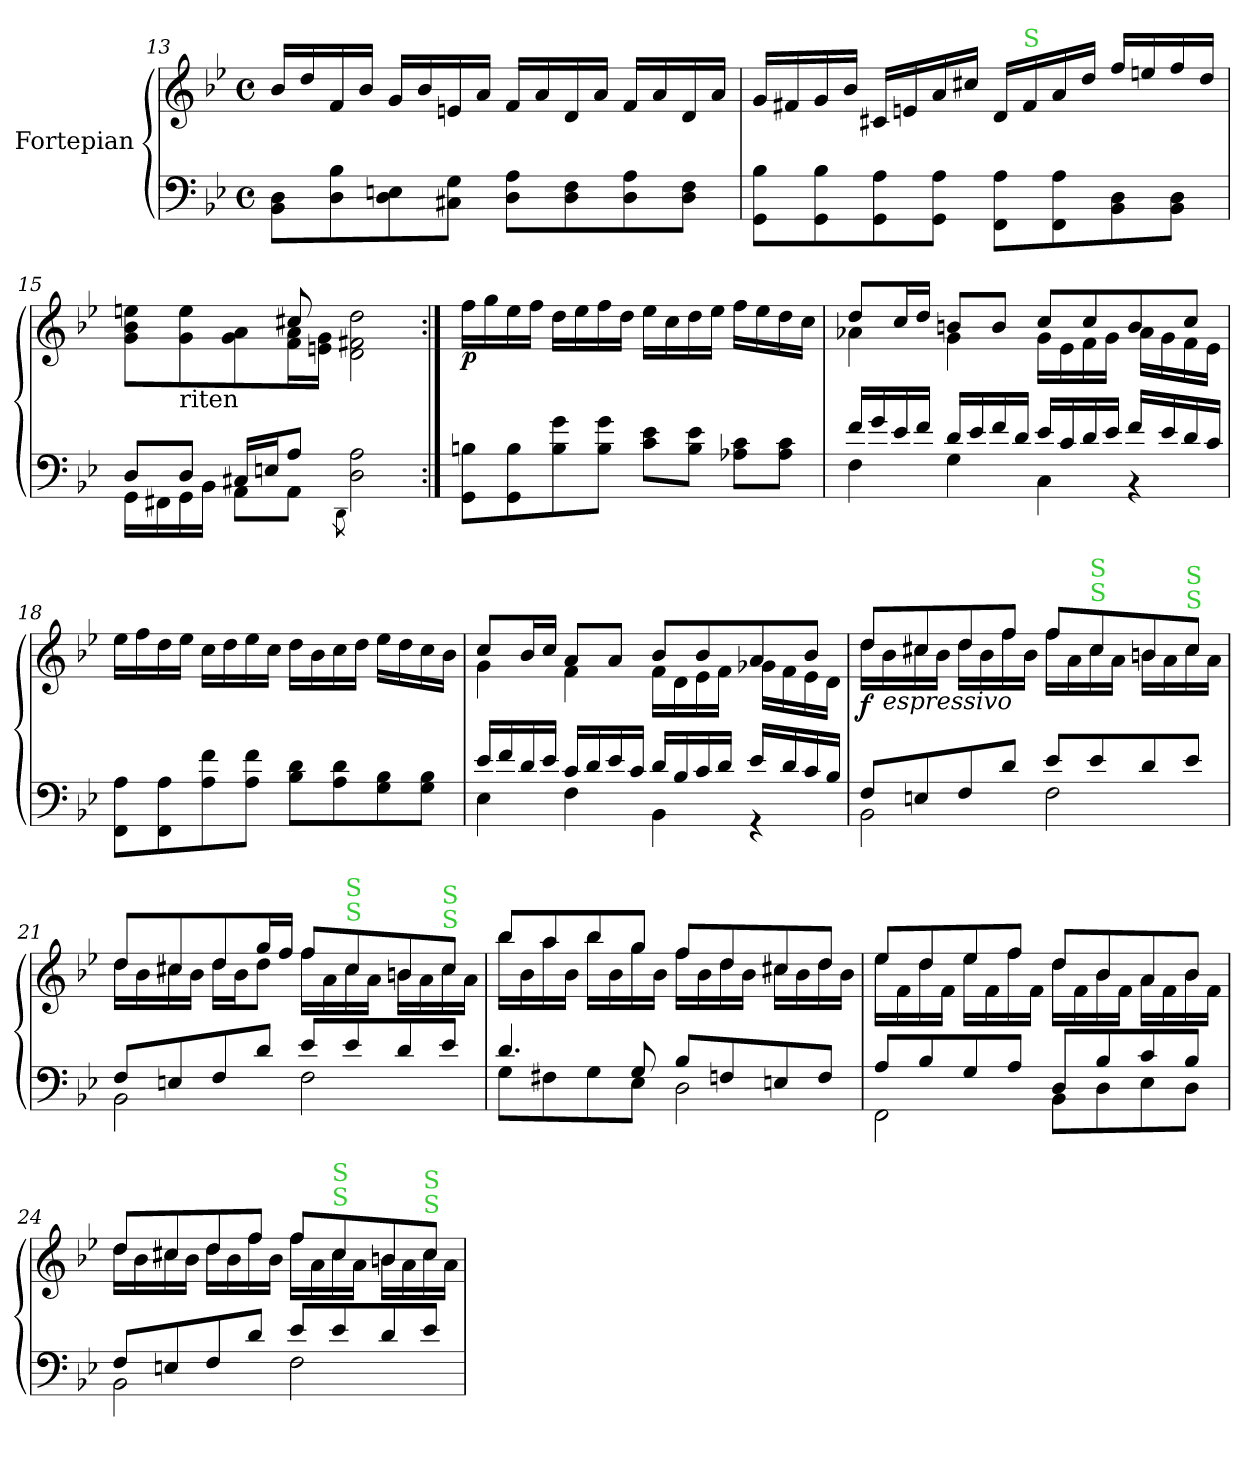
**kern	**kern	**dynam
*part2	*part1	*part1
*staff2	*staff1	*staff1
*I"Fortepian	*I"Fortepian	*
*clefF4	*clefG2	*
*k[b-e-]	*k[b-e-]	*
*M4/4	*M4/4	*
*met(c)	*met(c)	*
=13	=13	=13
8BB-\ 8D\L	16b-/LL	.
.	16dd/	.
8D\ 8B-\	16f/	.
.	16b-/JJ	.
8D\ 8En\	16g/LL	.
.	16b-/	.
8C#X\ 8G\J	16en/	.
.	16a/JJ	.
8D\ 8A\L	16f/LL	.
.	16a/	.
8D\ 8F\	16d/	.
.	16a/JJ	.
8D\ 8A\	16f/LL	.
.	16a/	.
8D\ 8F\J	16d/	.
.	16a/JJ	.
=14	=14	=14
8GG\ 8B-\L	16g/LL	.
.	16f#X/	.
8GG\ 8B-\	16g/	.
.	16b-/JJ	.
8GG\ 8A\	16c#X/LL	.
.	16en/	.
8GG\ 8A\J	16a/	.
.	16cc#X/JJ	.
8FF\ 8A\L	16d/LL	.
!	!LO:TX:a:color=limegreen:t=S	!
.	16f#/	.
8FF\ 8A\	16a/	.
.	16dd/JJ	.
8BB-\ 8D\	16ff/LL	.
.	16een/	.
8BB-\ 8D\J	16ff/	.
.	16dd/JJ	.
=15	=15	=15
*^	*^	*
8D/L	16GG\LL	4.ryy	8g\ 8b-\ 8een\L	.
.	16FF#X\	.	.	.
!	!	!	!LO:TX:b:t=riten	!
8D/J	16GG\	.	8g\ 8ee\	.
.	16BB-\JJ	.	.	.
16C#X/LL	8AA\L	.	8g\ 8a\	.
16En/J	.	.	.	.
8A/J	8AA\J	8cc#X/	16f\ 16a\L	.
.	.	.	16en\ 16g\JJ	.
8qDD\	.	.	.	.
2D\ 2A\	2ryy	2ryy	2d\ 2f#X\ 2dd\	.
*v	*v	*	*	*
*	*v	*v	*
=16:|!	=16:|!	=16:|!
8GG\ 8Bn\L	16ff\LL	p
.	16gg\	.
8GG\ 8B\	16ee-\	.
.	16ff\JJ	.
8B\ 8g\	16dd\LL	.
.	16ee-\	.
8B\ 8g\J	16ff\	.
.	16dd\JJ	.
8c\ 8e-\L	16ee-\LL	.
.	16cc\	.
8B\ 8e-\J	16dd\	.
.	16ee-\JJ	.
8A-X\ 8c\L	16ff\LL	.
.	16ee-\	.
8A-\ 8c\J	16dd\	.
.	16cc\JJ	.
=17	=17	=17
*^	*^	*
16f/LL	4F\	8dd/L	4a-X\	.
16g/	.	.	.	.
16e-/	.	16cc/L	.	.
16f/JJ	.	16dd/JJ	.	.
16d/LL	4G\	8bn/L	4g\	.
16e-/	.	.	.	.
16f/	.	8b/J	.	.
16d/JJ	.	.	.	.
16e-/LL	4C\	8cc/L	16g\LL	.
16c/	.	.	16e-\	.
16d/	.	8cc/	16f\	.
16e-/JJ	.	.	16g\JJ	.
16f/LL	4r	8b/	16a-\LL	.
16e-/	.	.	16g\	.
16d/	.	8cc/J	16f\	.
16c/JJ	.	.	16e-\JJ	.
*v	*v	*	*	*
*	*v	*v	*
=18	=18	=18
8FF\ 8A\L	16ee-\LL	.
.	16ff\	.
8FF\ 8A\	16dd\	.
.	16ee-\JJ	.
8A\ 8f\	16cc\LL	.
.	16dd\	.
8A\ 8f\J	16ee-\	.
.	16cc\JJ	.
8B-\ 8d\L	16dd\LL	.
.	16b-\	.
8A\ 8d\	16cc\	.
.	16dd\JJ	.
8G\ 8B-\	16ee-\LL	.
.	16dd\	.
8G\ 8B-\J	16cc\	.
.	16b-\JJ	.
=19	=19	=19
*^	*^	*
16e-/LL	4E-\	8cc/L	4g\	.
16f/	.	.	.	.
16d/	.	16b-/L	.	.
16e-/JJ	.	16cc/JJ	.	.
16c/LL	4F\	8a/L	4f\	.
16d/	.	.	.	.
16e-/	.	8a/J	.	.
16c/JJ	.	.	.	.
16d/LL	4BB-\	8b-/L	16f\LL	.
16B-/	.	.	16d\	.
16c/	.	8b-/	16e-\	.
16d/JJ	.	.	16f\JJ	.
16e-/LL	4r	8a/	16g-X\LL	.
16d/	.	.	16f\	.
16c/	.	8b-/J	16e-\	.
16B-/JJ	.	.	16d\JJ	.
=20	=20	=20	=20	=20
8F/L	2BB-\	8dd/L	16dd\LL	f
!	!	!	!LO:TX:b:i:t=espressivo	!
.	.	.	16b-\	.
8En/	.	8cc#X/	16cc#X\	.
.	.	.	16b-\JJ	.
8F/	.	8dd/	16dd\LL	.
.	.	.	16b-\	.
8d/J	.	8ff/J	16ff\	.
.	.	.	16b-\JJ	.
8e-/L	2F\	8ff/L	16ff\LL	.
.	.	.	16a\	.
!	!	!LO:TX:a:color=limegreen:t=S	!	!
!	!	!LO:TX:a:color=limegreen:t=S	!	!
8e-/	.	8cc#/	16cc#\	.
.	.	.	16a\JJ	.
8d/	.	8bn/	16bn\LL	.
.	.	.	16a\	.
!	!	!LO:TX:a:color=limegreen:t=S	!	!
!	!	!LO:TX:a:color=limegreen:t=S	!	!
8e-/J	.	8cc#/J	16cc#\	.
.	.	.	16a\JJ	.
=21	=21	=21	=21	=21
8F/L	2BB-\	8dd/L	16dd\LL	.
.	.	.	16b-\	.
8En/	.	8cc#X/	16cc#X\	.
.	.	.	16b-\JJ	.
8F/	.	8dd/	16dd\LL	.
.	.	.	16b-\J	.
8d/J	.	16gg/L	8dd\J	.
.	.	16ff/JJ	.	.
8e-/L	2F\	8ff/L	16ff\LL	.
.	.	.	16a\	.
!	!	!LO:TX:a:color=limegreen:t=S	!	!
!	!	!LO:TX:a:color=limegreen:t=S	!	!
8e-/	.	8cc#/	16cc#\	.
.	.	.	16a\JJ	.
8d/	.	8bn/	16bn\LL	.
.	.	.	16a\	.
!	!	!LO:TX:a:color=limegreen:t=S	!	!
!	!	!LO:TX:a:color=limegreen:t=S	!	!
8e-/J	.	8cc#/J	16cc#\	.
.	.	.	16a\JJ	.
=22	=22	=22	=22	=22
4.d/	8G\L	8bb-/L	16bb-\LL	.
.	.	.	16b-\	.
.	8F#X\	8aa/	16aa\	.
.	.	.	16b-\JJ	.
.	8G\	8bb-/	16bb-\LL	.
.	.	.	16b-\	.
8G/	8E-\J	8gg/J	16gg\	.
.	.	.	16b-\JJ	.
8B-/L	2D\	8ff/L	16ff\LL	.
.	.	.	16b-\	.
8Fn/	.	8dd/	16dd\	.
.	.	.	16b-\JJ	.
8En/	.	8cc#X/	16cc#X\LL	.
.	.	.	16b-\	.
8F/J	.	8dd/J	16dd\	.
.	.	.	16b-\JJ	.
=23	=23	=23	=23	=23
8A/L	2FF\	8ee-/L	16ee-\LL	.
.	.	.	16f\	.
8B-/	.	8dd/	16dd\	.
.	.	.	16f\JJ	.
8G/	.	8ee-/	16ee-\LL	.
.	.	.	16f\	.
8A/J	.	8ff/J	16ff\	.
.	.	.	16f\JJ	.
8D/L	8BB-\L	8dd/L	16dd\LL	.
.	.	.	16f\	.
8B-/	8D\	8b-/	16b-\	.
.	.	.	16f\JJ	.
8c/	8E-\	8a/	16a\LL	.
.	.	.	16f\	.
8B-/J	8D\J	8b-/J	16b-\	.
.	.	.	16f\JJ	.
=24	=24	=24	=24	=24
8F/L	2BB-\	8dd/L	16dd\LL	.
.	.	.	16b-\	.
8En/	.	8cc#X/	16cc#X\	.
.	.	.	16b-\JJ	.
8F/	.	8dd/	16dd\LL	.
.	.	.	16b-\	.
8d/J	.	8ff/J	16ff\	.
.	.	.	16b-\JJ	.
8e-/L	2F\	8ff/L	16ff\LL	.
.	.	.	16a\	.
!	!	!LO:TX:a:color=limegreen:t=S	!	!
!	!	!LO:TX:a:color=limegreen:t=S	!	!
8e-/	.	8cc#/	16cc#\	.
.	.	.	16a\JJ	.
8d/	.	8bn/	16bn\LL	.
.	.	.	16a\	.
!	!	!LO:TX:a:color=limegreen:t=S	!	!
!	!	!LO:TX:a:color=limegreen:t=S	!	!
8e-/J	.	8cc#/J	16cc#\	.
.	.	.	16a\JJ	.
*v	*v	*	*	*
*	*v	*v	*
=	=	=
*-	*-	*-
